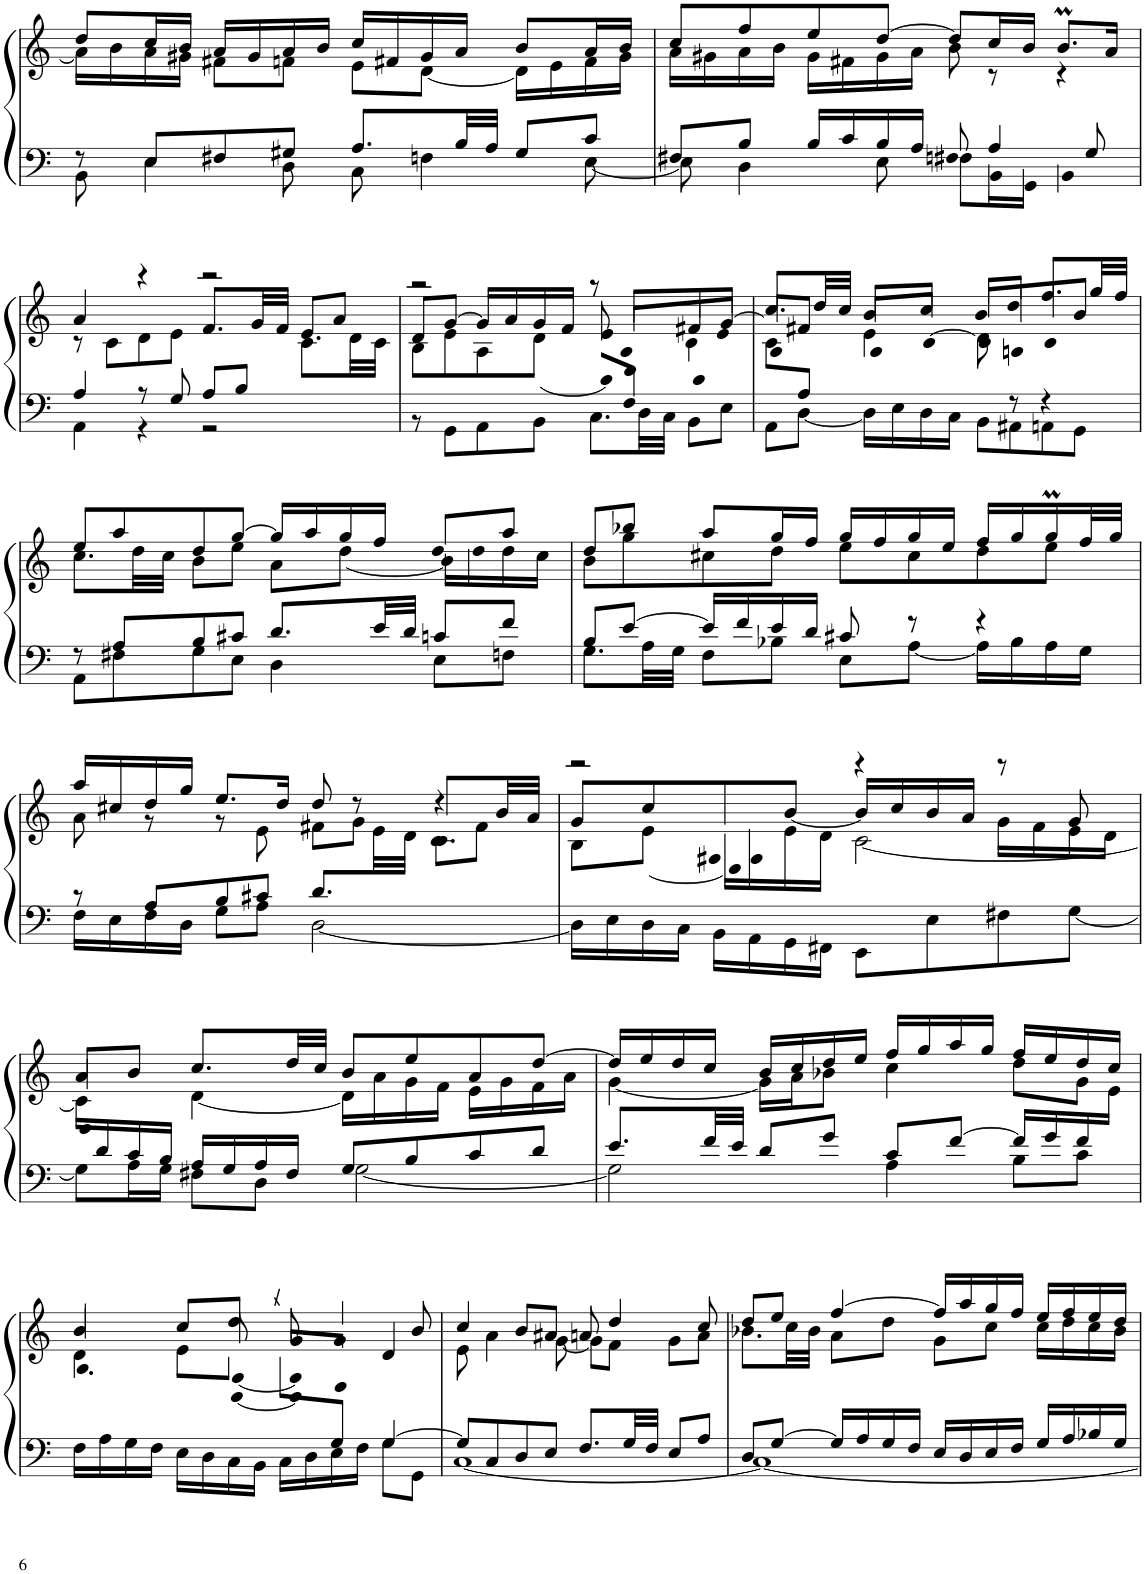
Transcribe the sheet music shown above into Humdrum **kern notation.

**kern	**kern
*part1	*part1
*staff2	*staff1
*I"Piano	*
*I'Pno	*
!!LO:PB:g=z
*clefF4	*clefG2
*k[]	*k[]
*M4/4	*M4/4
*met(c)	*met(c)
=47	=47
*^	*^
8r	8BB\	8dd/L	16a\LL]
.	.	.	16b\
8E/L	4E\	16cc/L	16a\
.	.	16b/JJ	16g#X\JJ
8F#X/	.	16a/LL	8f#X\L
.	.	16g#/	.
8G#X/J	8D\	16a/	8fn\J
.	.	16b/JJ	.
8.A/L	8C\	16cc/LL	8e\L
.	.	16f#X/	.
.	4Fn\	16g#/	[8d\J
32B/LL	.	16a/JJ	.
32A/JJJ	.	.	.
8G#/L	.	8b/L	16d\LL]
.	.	.	16e\
8c/J	[8E\	16a/L	16f#\
.	.	16b/JJ	16g#\JJ
=48	=48	=48	=48
8F#X/L	8E\]	8cc/L	16a\LL
.	.	.	16g#X\
8B/J	4D\	8ff/	16a\
.	.	.	16b\JJ
16B/LL	.	8ee/	16g#\LL
16c/	.	.	16f#X\
16B/	8E\	[8dd/J	16g#\
16A/JJ	.	.	16a\JJ
8G#X/	8Fn\L	8dd/L]	8b\
4A/	16E\L	16cc/L	8r
.	16D\JJ	16b/JJ	.
.	4E\	8.bm/L	4r
8G#/	.	.	.
.	.	16a/Jk	.
!!LO:LB:g=z
=49	=49	=49	=49
*	*	*	*^
4A/	4AA\	4a/	8r	2.ryy
.	.	.	8c\L	.
8r	4r	4r	8d\	.
8G/	.	.	8e\J	.
8A/L	2r	2r	8.f/L	.
8B/J	.	.	.	.
.	.	.	32g/LL	.
.	.	.	32f/JJJ	.
4ryy	.	.	8e/L	8.c\L
.	.	.	8a/J	.
.	.	.	.	32d\LL
.	.	.	.	32c\JJJ
=50	=50	=50	=50	=50
8ryy	8r	2r	8d/L	8B\L
.	8GG\L	.	[8g/J	8e\
.	8AA\	.	16g/LL]	8A\
.	.	.	16a/	.
.	8BB\J	.	16g/	[<8d\J
.	.	.	16f/JJ	.
.	8.C\L	8r	8e/	8d/L]
8G/J	.	8g/L	8e/L	8ryy
.	32D\LL	.	.	.
.	32C\JJJ	.	.	.
4ryy	8BB\L	8a/	8f#X/	4d\
.	8E\J	8b/J	[8g/J	.
=51	=51	=51	=51	=51
8ryy	8AA\L	8.cc/L	8g/L]	8c\L
8A/J	[8D\J	.	8f#X/J	8ryy
.	.	32dd/LL	.	.
.	.	32cc/JJJ	.	.
4.ryy	16D\LL]	8b/L	8g#X/L	4e\
.	16E\	.	.	.
.	16D\	8cc/J	[8a/J	.
.	16C\JJ	.	.	.
.	8BB\L	8dd/L	8a/L]	8d\
8r	8AA#X\	8ee/J	8gn/	4.ryy
4r	8AAn\	8.ff/L	8a/	.
.	8GG\J	.	8b/J	.
.	.	32gg/LL	.	.
.	.	32ff/JJJ	.	.
*	*	*	*v	*v
!!LO:LB:g=z
=52	=52	=52	=52
8r	8AA\L	8ee/L	8.cc\L
8A/L	8F#X\	8aa/	.
.	.	.	32dd\LL
.	.	.	32cc\JJJ
8B/	8G\	8dd/	8b\L
8c#X/J	8E\J	[8gg/J	8ee\J
8.d/L	4D\	16gg/LL]	8a\L
.	.	16aa/	.
.	.	16gg/	[8dd\J
32e/LL	.	16ff/JJ	.
32d/JJJ	.	.	.
8cn/L	8E\L	8ee/L	16dd\LL]
.	.	.	16ee\
8f/J	8Fn\J	8aa/J	16dd\
.	.	.	16cc\JJ
=53	=53	=53	=53
8B/L	8.G\L	8dd/L	8b\L
[8e/J	.	8bb-X/J	8gg\
.	32A\LL	.	.
.	32G\JJJ	.	.
16e/LL]	8F\L	8aa/L	8cc#X\
16f/	.	.	.
16e/	8B-X\J	16gg/L	8dd\J
16d/JJ	.	16ff/JJ	.
8c#X/	8E\L	16gg/LL	8ee\L
.	.	16ff/	.
8r	[8A\J	16gg/	8cc#\
.	.	16ee/JJ	.
4r	16A\LL]	16ff/LL	8dd\
.	16B-\	16gg/	.
.	16A\	16ggM/	8ee\J
.	16G\JJ	32ff/L	.
.	.	32gg/JJJ	.
!!LO:LB:g=z
=54	=54	=54	=54
*	*	*	*^
8r	16F\LL	16aa/LL	8a\	8.ryy
.	16E\	16cc#X/	.	.
8A/L	16F\	16dd/	8r	.
*	*	*	*v	*v
.	16D\JJ	16gg/JJ	.
8B/	8G\L	8.ee/L	8r
8c#X/J	8A\J	.	8e\
.	.	16dd/Jk	.
8.d/L	[2D\	8dd/	8f#X\L
.	.	8r	8g\J
*	*	*	*^
4ryy	.	.	.	32e\LL
.	.	.	.	32d\JJJ
.	.	4r	8.a/L	8c\L
.	.	.	.	8f#\J
16ryy	.	.	32b/LL	.
.	.	.	32a/JJJ	.
*v	*v	*	*	*
=55	=55	=55	=55
16D\LL]	2r	8g/L	8B\L
16E\	.	.	.
16D\	.	8cc/	[<8e\J
16C\JJ	.	.	.
16BB\LL	.	8f#X/	16e\LL]
16AA\	.	.	16f#\
16GG\	.	[<8b/J	16e\
16FF#X\JJ	.	.	16d\JJ
8EE\L	4r	16b/LL]	[2c\
.	.	16cc/	.
8E\	.	16b/	.
.	.	16a/JJ	.
8F#X\	8r	16g\LL	.
.	.	16f#\	.
[8G\J	8g/	16e\	.
.	.	16d\JJ	.
!!LO:LB:g=z	!!	!!
=56	=56	=56	=56
*^	*	*	*
16ryy	8G\L]	8a/L	4e/	16c\LL]
16d/	.	.	.	2...ryy
16c/	16A\L	8b/J	.	.
16B/JJ	16G\JJ	.	.	.
16A/LL	8F#X\L	8.cc/L	[4d\	.
16G/	.	.	.	.
16A/	8D\J	.	.	.
16F#/JJ	.	32dd/LL	.	.
.	.	32cc/JJJ	.	.
8G/L	[2G\	8b/L	16d\LL]	.
.	.	.	16a\	.
8B/	.	8ee/	16g\	.
.	.	.	16f\JJ	.
8c/	.	8a/	16e\LL	.
.	.	.	16g\	.
8d/J	.	[8dd/J	16f\	.
.	.	.	16a\JJ	.
=57	=57	=57	=57	=57
8.e/L	2G\]	16dd/LL]	[4g\	2...ryy
.	.	16ee/	.	.
.	.	16dd/	.	.
32f/LL	.	16cc/JJ	.	.
32e/JJJ	.	.	.	.
8d/L	.	16b/LL	16g\LL]	.
.	.	16cc/	16a\J	.
8g/J	.	16dd/	8b-X\J	.
.	.	16ee/JJ	.	.
8c/L	4A\	16ff/LL	4cc\	.
.	.	16gg/	.	.
[8f/J	.	16aa/	.	.
.	.	16gg/JJ	.	.
16f/LL]	8B\L	16ff/LL	8dd\L	.
16g/	.	16ee/	.	.
16f/	8c\J	16dd/	8g\J	.
16ryy	.	16cc/JJ	.	16e\JJ
!!LO:LB:g=z	!!	!!
=58	=58	=58	=58	=58
8ryy	16F\LL	4b/	4.g/	4d\
.	16A\	.	.	.
.	16G\	.	.	.
.	16F\JJ	.	.	.
.	16E\LL	8cc/L	.	8e\L
.	16D\	.	.	.
.	16C\	8dd/J	[<8f/	[8d\J
.	16BB\JJ	.	.	.
.	16C\LL	8g/	8f/L]	8d\L]
.	16D\	.	.	.
8G/J	16E\	4cc/	8e/J	4.ryy
.	16F\JJ	.	.	.
[4G/	8G\L	.	4d/	.
.	8GG\J	8b/	.	.
*	*	*	*v	*v
=59	=59	=59	=59
8G/L]	[1C	4cc/	8e\
8C/	.	.	4a\
8D/	.	8b/L	.
8E/J	.	8a#X/J	[8g\
8.F/L	.	8an/	8g\L]
.	.	4dd/	8f\J
32G/LL	.	.	.
32F/JJJ	.	.	.
8E/L	.	.	8g\L
8A/J	.	8cc/	8a\J
=60	=60	=60	=60
8D/L	1C_	8dd/L	8.b-X\L
[8G/J	.	8ee/J	.
.	.	.	32cc\LL
.	.	.	32b-\JJJ
16G/LL]	.	[4ff/	8a\L
16A/	.	.	.
16G/	.	.	8dd\J
16F/JJ	.	.	.
16E/LL	.	16ff/LL]	8g\L
16D/	.	16aa/	.
16E/	.	16gg/	8cc\J
16F/JJ	.	16ff/JJ	.
16G/LL	.	16ee/LL	16cc\LL
16A/	.	16ff/	16dd\
16B-X/	.	16ee/	16cc\
16G/JJ	.	16dd/JJ	16b-\JJ
*v	*v	*	*
*	*v	*v
=	=
*-	*-
